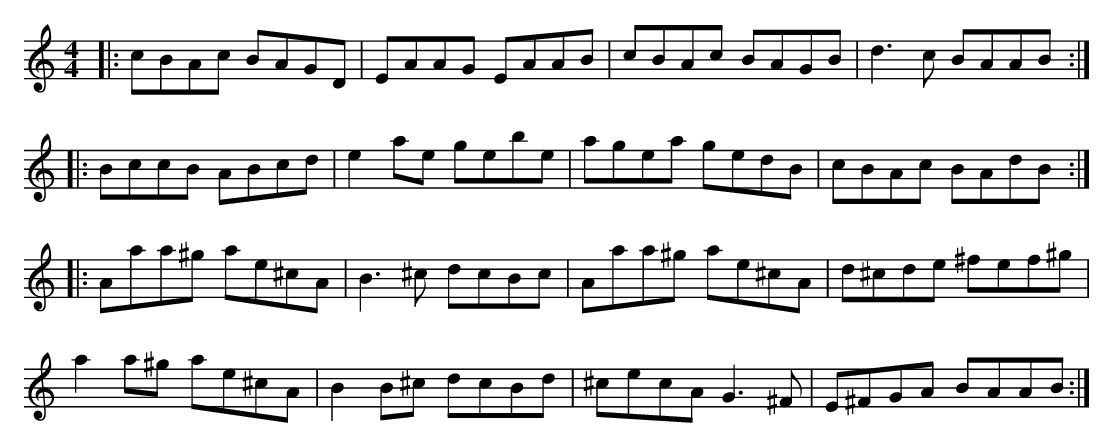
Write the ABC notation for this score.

X:1
M:4/4
K:Amin
|:cBAc BAGD|EAAG EAAB|cBAc BAGB|d3c BAAB:|
|:BccB ABcd|e2ae gebe|agea gedB|cBAc BAdB:|
|:Aaa^g ae^cA|B3^c dcBc|Aaa^g ae^cA|d^cde ^fef^g|
a2a^g ae^cA|B2B^c dcBd|^cecA G3^F|E^FGA BAAB:|
